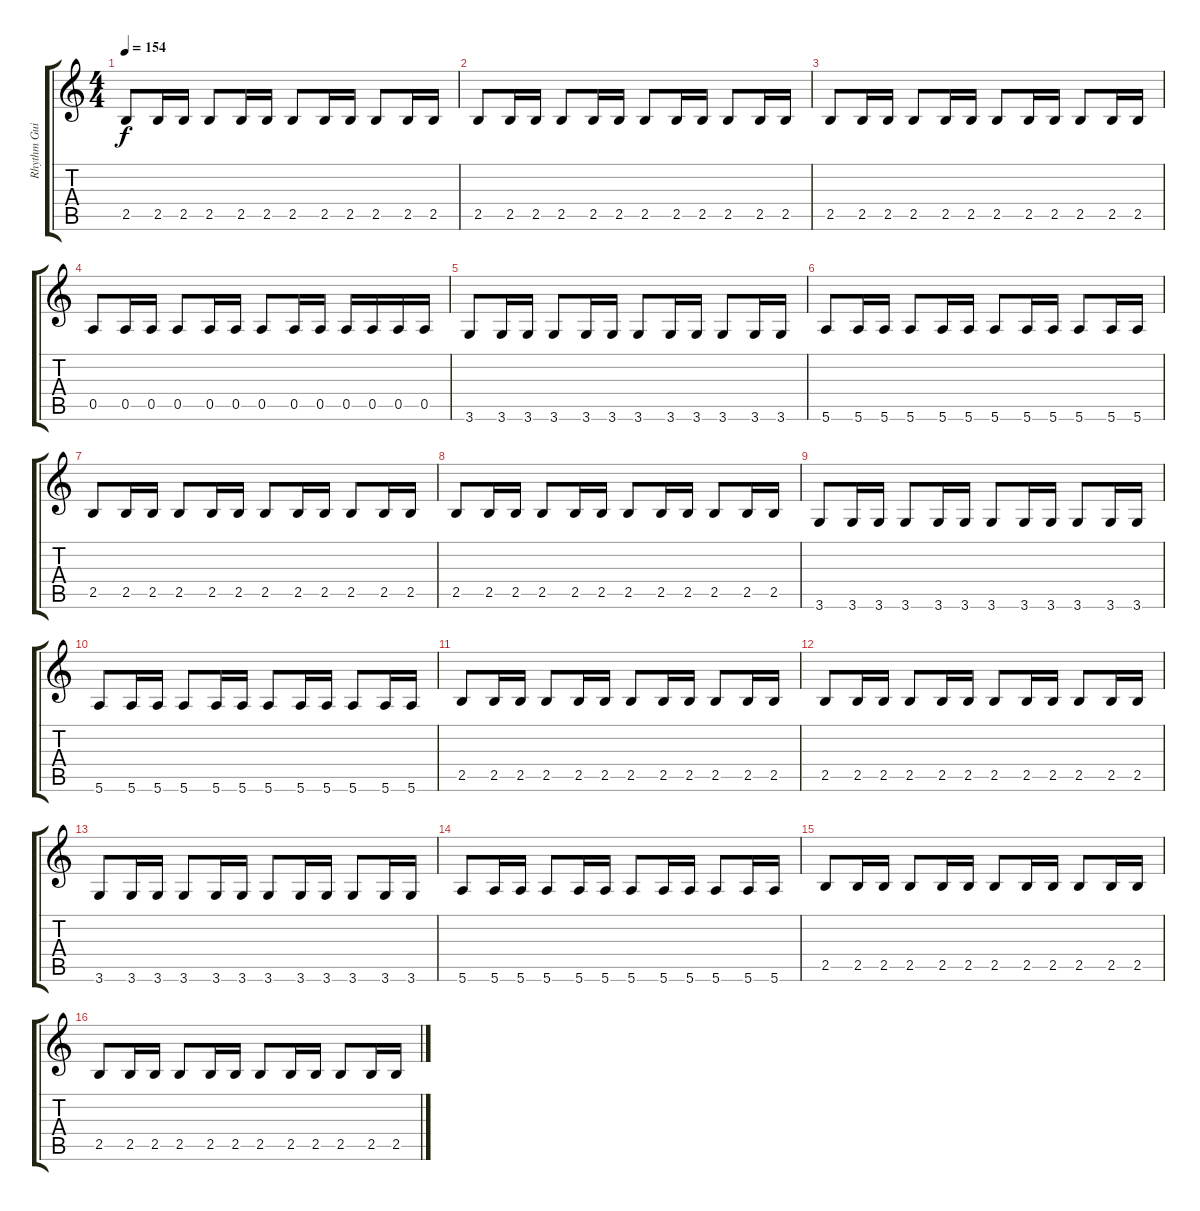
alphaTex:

\track ("Rhythm Guitar" "Rhythm Gui") {instrument distortionguitar}
\staff {score tabs}
\tuning (E4 B3 G3 D3 A2 E2) {hide}
\ts (4 4)
\tempo 154
\clef g2
\ks c
2.5.8{dy f} 2.5.16 2.5.16 2.5.8 2.5.16 2.5.16 2.5.8 2.5.16 2.5.16 2.5.8 2.5.16 2.5.16 |
2.5.8 2.5.16 2.5.16 2.5.8 2.5.16 2.5.16 2.5.8 2.5.16 2.5.16 2.5.8 2.5.16 2.5.16 |
2.5.8 2.5.16 2.5.16 2.5.8 2.5.16 2.5.16 2.5.8 2.5.16 2.5.16 2.5.8 2.5.16 2.5.16 |
0.5.8 0.5.16 0.5.16 0.5.8 0.5.16 0.5.16 0.5.8 0.5.16 0.5.16 0.5.16 0.5.16 0.5.16 0.5.16 |
\section ("" "")
3.6.8 3.6.16 3.6.16 3.6.8 3.6.16 3.6.16 3.6.8 3.6.16 3.6.16 3.6.8 3.6.16 3.6.16 |
5.6.8 5.6.16 5.6.16 5.6.8 5.6.16 5.6.16 5.6.8 5.6.16 5.6.16 5.6.8 5.6.16 5.6.16 |
2.5.8 2.5.16 2.5.16 2.5.8 2.5.16 2.5.16 2.5.8 2.5.16 2.5.16 2.5.8 2.5.16 2.5.16 |
2.5.8 2.5.16 2.5.16 2.5.8 2.5.16 2.5.16 2.5.8 2.5.16 2.5.16 2.5.8 2.5.16 2.5.16 |
3.6.8 3.6.16 3.6.16 3.6.8 3.6.16 3.6.16 3.6.8 3.6.16 3.6.16 3.6.8 3.6.16 3.6.16 |
5.6.8 5.6.16 5.6.16 5.6.8 5.6.16 5.6.16 5.6.8 5.6.16 5.6.16 5.6.8 5.6.16 5.6.16 |
2.5.8 2.5.16 2.5.16 2.5.8 2.5.16 2.5.16 2.5.8 2.5.16 2.5.16 2.5.8 2.5.16 2.5.16 |
2.5.8 2.5.16 2.5.16 2.5.8 2.5.16 2.5.16 2.5.8 2.5.16 2.5.16 2.5.8 2.5.16 2.5.16 |
\section ("" "")
3.6.8 3.6.16 3.6.16 3.6.8 3.6.16 3.6.16 3.6.8 3.6.16 3.6.16 3.6.8 3.6.16 3.6.16 |
5.6.8 5.6.16 5.6.16 5.6.8 5.6.16 5.6.16 5.6.8 5.6.16 5.6.16 5.6.8 5.6.16 5.6.16 |
2.5.8 2.5.16 2.5.16 2.5.8 2.5.16 2.5.16 2.5.8 2.5.16 2.5.16 2.5.8 2.5.16 2.5.16 |
2.5.8 2.5.16 2.5.16 2.5.8 2.5.16 2.5.16 2.5.8 2.5.16 2.5.16 2.5.8 2.5.16 2.5.16
